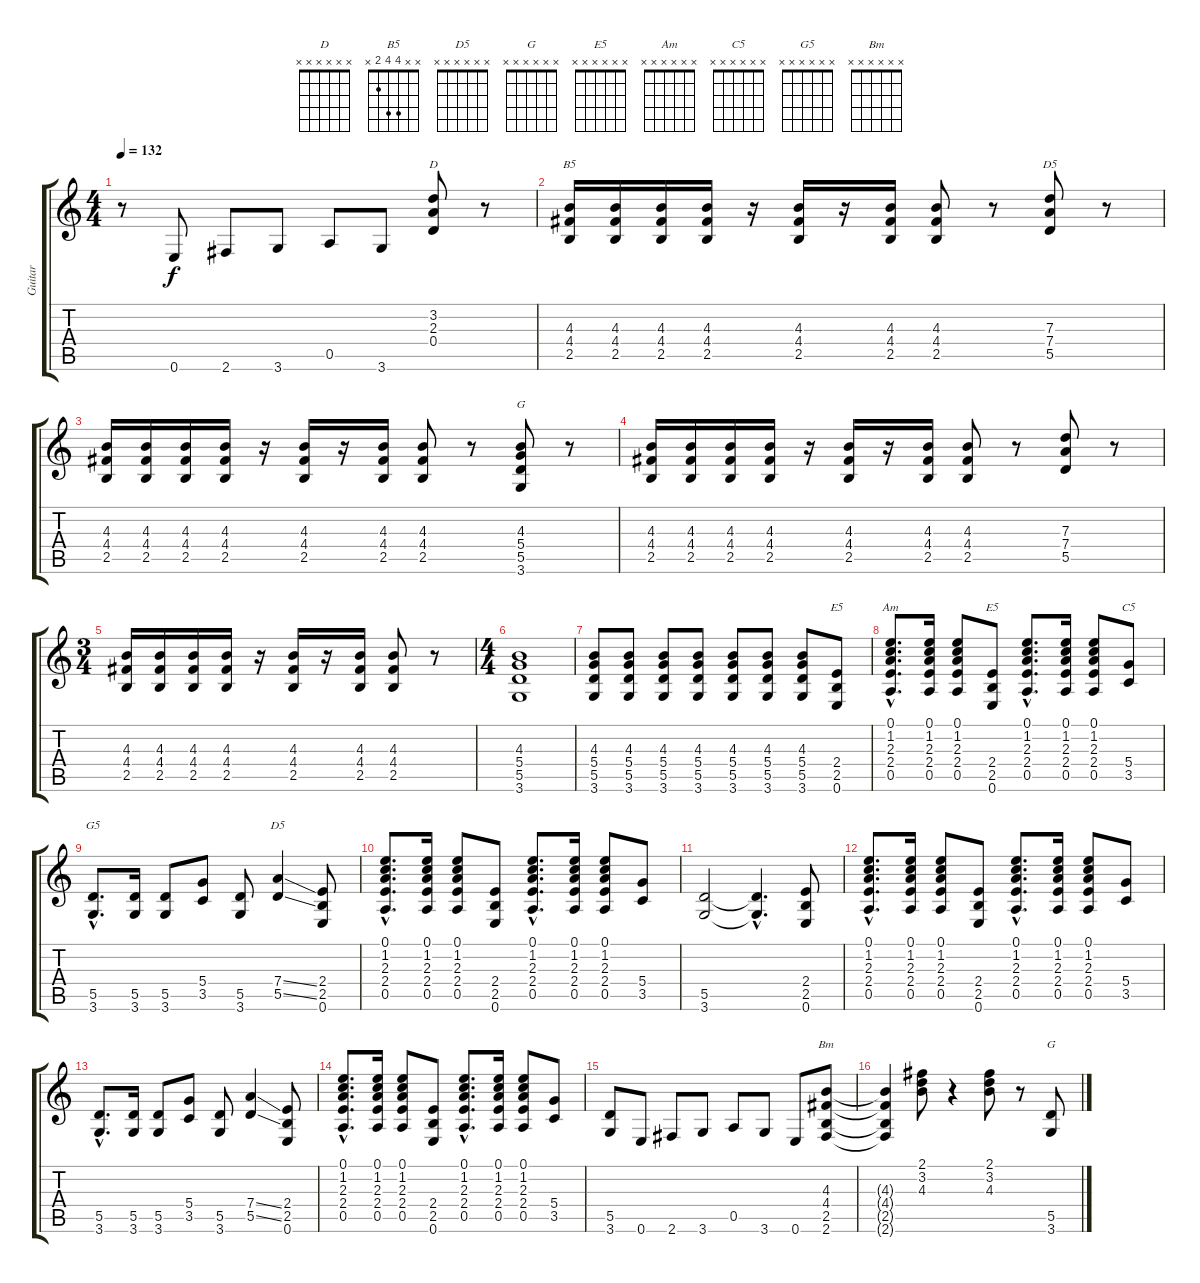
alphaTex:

\track ("Guitar" "Guitar") {instrument overdrivenguitar}
\staff {score tabs}
\tuning (E4 B3 G3 D3 A2 E2) {hide}
\chord ("D" x x x x x x) {firstfret 0}
\chord ("B5" x x 4 4 2 x)
\chord ("D5" x x 7 7 5 x) {firstfret 5}
\chord ("G" x x 4 5 5 3)
\chord ("E5" x x x 2 2 0)
\chord ("Am" x x x x x x) {firstfret 0}
\chord ("E5" x x x x x x) {firstfret 0}
\chord ("C5" x x x x x x) {firstfret 0}
\chord ("G5" x x x x x x) {firstfret 0}
\chord ("D5" x x x x x x) {firstfret 0}
\chord ("Bm" x x x x x x) {firstfret 0}
\chord ("G" x x x x x x) {firstfret 0}
\ts (4 4)
\tempo 132
\clef g2
\ks c
r.8{dy f} 0.6.8 2.6.8 3.6.8 0.5.8 3.6.8 (3.2 2.3 0.4).8{ch "D"} r.8 |
(4.3 4.4 2.5).16{ch "B5"} (4.3 4.4 2.5).16 (4.3 4.4 2.5).16 (4.3 4.4 2.5).16 r.16 (4.3 4.4 2.5).16 r.16 (4.3 4.4 2.5).16 (4.3 4.4 2.5).8 r.8 (7.3 7.4 5.5).8{ch "D5"} r.8 |
(4.3 4.4 2.5).16 (4.3 4.4 2.5).16 (4.3 4.4 2.5).16 (4.3 4.4 2.5).16 r.16 (4.3 4.4 2.5).16 r.16 (4.3 4.4 2.5).16 (4.3 4.4 2.5).8 r.8 (4.3 5.4 5.5 3.6).8{ch "G"} r.8 |
(4.3 4.4 2.5).16 (4.3 4.4 2.5).16 (4.3 4.4 2.5).16 (4.3 4.4 2.5).16 r.16 (4.3 4.4 2.5).16 r.16 (4.3 4.4 2.5).16 (4.3 4.4 2.5).8 r.8 (7.3 7.4 5.5).8 r.8 |
\ts (3 4)
(4.3 4.4 2.5).16 (4.3 4.4 2.5).16 (4.3 4.4 2.5).16 (4.3 4.4 2.5).16 r.16 (4.3 4.4 2.5).16 r.16 (4.3 4.4 2.5).16 (4.3 4.4 2.5).8 r.8 |
\ts (4 4)
(4.3 5.4 5.5 3.6).1 |
(4.3 5.4 5.5 3.6).8 (4.3 5.4 5.5 3.6).8 (4.3 5.4 5.5 3.6).8 (4.3 5.4 5.5 3.6).8 (4.3 5.4 5.5 3.6).8 (4.3 5.4 5.5 3.6).8 (4.3 5.4 5.5 3.6).8 (2.4 2.5 0.6).8{ch "E5"} |
(0.1{hac} 1.2{hac} 2.3{hac} 2.4{hac} 0.5{hac}).8{d ch "Am"} (0.1 1.2 2.3 2.4 0.5).16 (0.1 1.2 2.3 2.4 0.5).8 (2.4 2.5 0.6).8{ch "E5"} (0.1{hac} 1.2{hac} 2.3{hac} 2.4{hac} 0.5{hac}).8{d} (0.1 1.2 2.3 2.4 0.5).16 (0.1 1.2 2.3 2.4 0.5).8 (5.4 3.5).8{ch "C5"} |
(5.5{hac} 3.6{hac}).8{d ch "G5"} (5.5 3.6).16 (5.5 3.6).8 (5.4 3.5).8 (5.5 3.6).8 (7.4{ss} 5.5{ss}).4{ch "D5"} (2.4 2.5 0.6).8 |
(0.1{hac} 1.2{hac} 2.3{hac} 2.4{hac} 0.5{hac}).8{d} (0.1 1.2 2.3 2.4 0.5).16 (0.1 1.2 2.3 2.4 0.5).8 (2.4 2.5 0.6).8 (0.1{hac} 1.2{hac} 2.3{hac} 2.4{hac} 0.5{hac}).8{d} (0.1 1.2 2.3 2.4 0.5).16 (0.1 1.2 2.3 2.4 0.5).8 (5.4 3.5).8 |
(5.5 3.6).2 (5.5{hac t} 3.6{hac t}).4{d} (2.4 2.5 0.6).8 |
(0.1{hac} 1.2{hac} 2.3{hac} 2.4{hac} 0.5{hac}).8{d} (0.1 1.2 2.3 2.4 0.5).16 (0.1 1.2 2.3 2.4 0.5).8 (2.4 2.5 0.6).8 (0.1{hac} 1.2{hac} 2.3{hac} 2.4{hac} 0.5{hac}).8{d} (0.1 1.2 2.3 2.4 0.5).16 (0.1 1.2 2.3 2.4 0.5).8 (5.4 3.5).8 |
(5.5{hac} 3.6{hac}).8{d} (5.5 3.6).16 (5.5 3.6).8 (5.4 3.5).8 (5.5 3.6).8 (7.4{ss} 5.5{ss}).4 (2.4 2.5 0.6).8 |
(0.1{hac} 1.2{hac} 2.3{hac} 2.4{hac} 0.5{hac}).8{d} (0.1 1.2 2.3 2.4 0.5).16 (0.1 1.2 2.3 2.4 0.5).8 (2.4 2.5 0.6).8 (0.1{hac} 1.2{hac} 2.3{hac} 2.4{hac} 0.5{hac}).8{d} (0.1 1.2 2.3 2.4 0.5).16 (0.1 1.2 2.3 2.4 0.5).8 (5.4 3.5).8 |
(5.5 3.6).8 0.6.8 2.6.8 3.6.8 0.5.8 3.6.8 0.6.8 (4.3 4.4 2.5 2.6).8{ch "Bm"} |
(4.3{t} 4.4{t} 2.5{t} 2.6{t}).4 (2.1 3.2 4.3).8 r.4 (2.1 3.2 4.3).8 r.8 (5.5 3.6).8{ch "G"}
